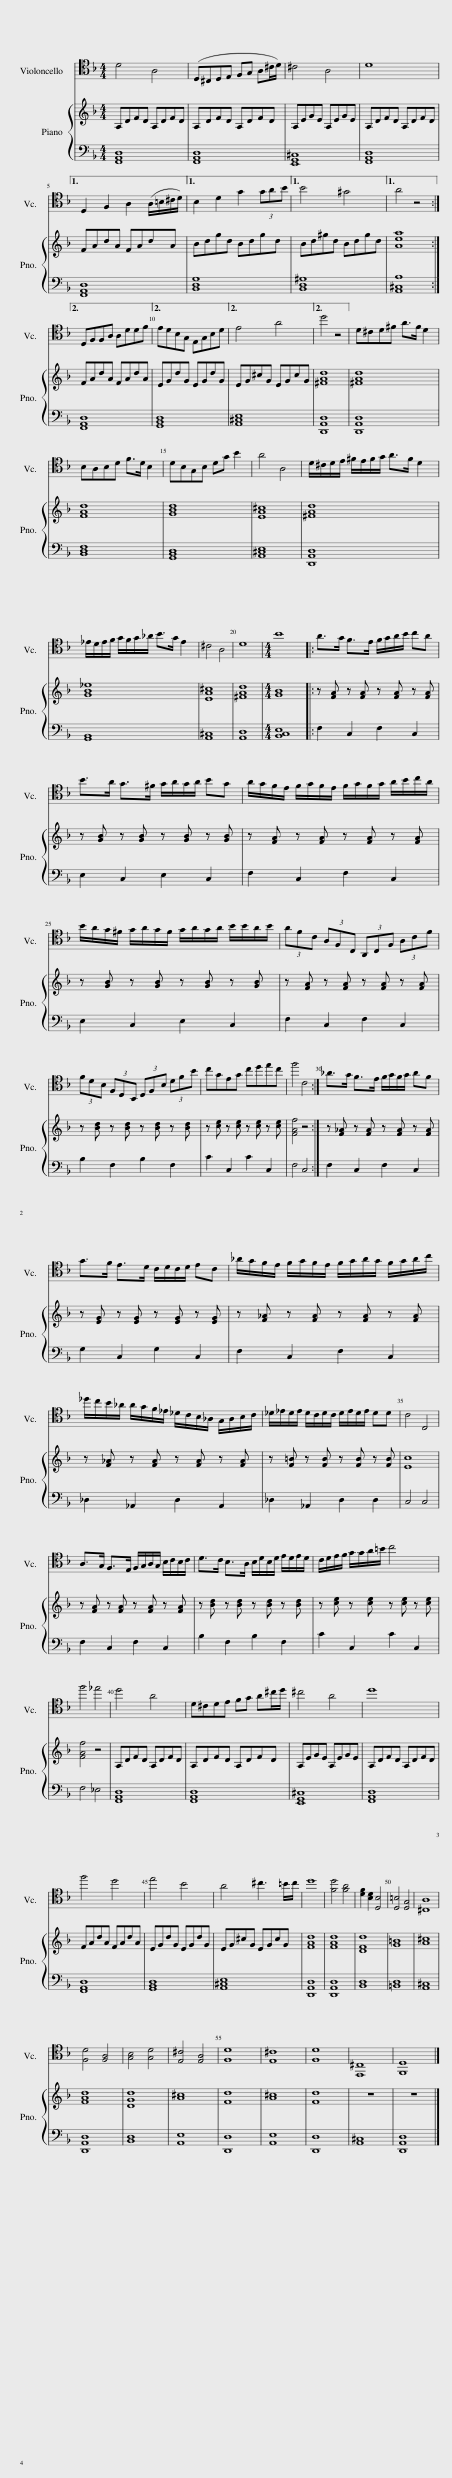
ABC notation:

X:1
%%score 1 { 2 | 3 }
L:1/8
M:4/4
I:linebreak $
K:F
V:1 tenor
V:2 treble
V:3 bass
V:1
 D4 A,4 | (D,^C,D,E, F,G, A,^C/D/) | ^C4 A,4 | D8 |1$ D,2 F,2 A,2 (A,/=B,/^C/D/) ||1 %5
 B,2 D2 G2 (3GAB ||1 B4 ^G4 ||1 A4 z4 :|2$ D,F,F,A, A,DDF ||2 EDB,G, E,G,B,D ||2 %10
 E4 A4 ||2 d4 z4 || D^CD^F A>F D2 |$ B,A,B,D F>D B,2 | DB,G,B, DG B2 | %15
 A4 A,4 | D/^C/D/E/ ^F/E/F/G/ A>F D2 |$ _E/D/E/F/ G/F/G/_A/ B>G E2 | ^C4 A,4 | D8 | %20
[M:4/4] B8 |: A>G F>E F/G/A/B/ cA |$ B>A G>^F G/A/G/A/ BG | A/G/F/E/ F/G/F/E/ F/G/F/G/ A/B/c/A/ |$ B/A/G/^F/ G/A/G/F/ G/A/G/A/ B/B/A/B/ | %25
 (3AFC (3A,F,C, (3A,,C,F, (3A,CF |$ (3FDB, (3F,D,B,, (3D,F,B, (3DFB | cGEG cdec | f4 C4 :| _A>G F>E F/G/F/G/ AF |$ %30
 G>F E>D C/D/C/D/ EC | _A/G/F/E/ F/G/F/E/ F/G/A/G/ F/G/A/c/ |$ _d/c/B/_A/ A/G/F/_E/ _D/C/B,/_A,/ G,/A,/B,/C/ | _D/_E/D/E/ D/C/D/C/ D/E/D/E/ DD | C4 C,4 |$ %35
 A,>G, F,>E, F,/G,/A,/G,/ B,/C/B,/C/ | D>C B,>A, B,/D/B,/D/ E/D/E/D/ | C/D/E/F/ G/G/A/=B/ c4 |$ f4 _e4 | d4 A4 | %40
 D^CDE FG A^c/d/ | ^c4 A4 | d8 |$ f4 d4 | e4 B4 | %45
 A4 ^c3 =B/c/ | d8 | [Fd]4 [FA]4 | [DF]2 [B,D]2 [D,B,]4 | [D,=B,]4 [D,G,]4 | %50
 [^C,A,]8 |$ [F,D]4 [F,A,]4 | [G,B,]4 [G,D]4 | [E,^C]4 [E,A,]4 | [F,D]8 | %55
 [E,^C]8 | [F,D]8 | [E,,^C,]8 | [F,,D,]8 |] %59
V:2
 A,DFD A,DFD | A,DFD A,DFD | A,EGE A,EGE | A,DFD A,DFD |1$ FAdA FAdA ||1 %5
 Bdgd Bdgd ||1 Bd^gd Bdgd ||1 [Aea]8 :|2$ FAdA FAdA ||2 EGdG EGdG ||2 %10
 EG^cG EGcG ||2 [^FAd]8 || [^FAd]8 |$ [FAd]8 | [GBd]8 | %15
 [EA^c]8 | [^FAd]8 |$ [GB_e]8 | [EA^c]8 | [^FAd]8 | %20
[M:4/4] [GB]8 |: z [FA] z [FA] z [FA] z [FA] |$ z [GB] z [GB] z [GB] z [GB] | z [FA] z [FA] z [FA] z [FA] |$ z [GB] z [GB] z [GB] z [GB] | %25
 z [FA] z [FA] z [FA] z [FA] |$ z [Bd] z [Bd] z [Bd] z [Bd] | z [ce] z [ce] z [ce] z [ce] | [FAf]4 z4 :| z [F_A] z [FA] z [FA] z [FA] |$ %30
 z [EG] z [EG] z [EG] z [EG] | z [F_A] z [FA] z [FA] z [FA] |$ z [F_A] z [FA] z [FA] z [FA] | z [F=B] z [FB] z [FB] z [FB] | [Ec]8 |$ %35
 z [FA] z [FA] z [FA] z [FA] | z [Bd] z [Bd] z [Bd] z [Bd] | z [ce] z [ce] z [ce] z [ce] |$ [FAf]4 z4 | A,DFD A,DFD | %40
 A,DFD A,DFD | A,EGE A,EGE | A,DFD A,DFD |$ FAdA FAdA | EGdG EGdG | %45
 EG^cG EGcG | [FAd]8 | [FAd]8 | [DFd]8 | [G=B]8 | %50
 [A^c]8 |$ [FAd]8 | [DGd]8 | [A^c]8 | [Fd]8 | %55
 [A^c]8 | [Fd]8 | z8 | z8 |] %59
V:3
 [F,,A,,D,]8 | [F,,A,,D,]8 | [E,,G,,^C,]8 | [F,,A,,D,]8 |1$ [F,,A,,D,]8 ||1 %5
 [B,,D,G,]8 ||1 [B,,D,^G,]8 ||1 [A,,^C,A,]8 :|2$ [F,,A,,D,]8 ||2 [G,,B,,D,]8 ||2 %10
 [A,,^C,E,]8 ||2 [D,,A,,D,]8 || [D,,A,,D,]8 |$ [B,,D,F,]8 | [G,,B,,D,]8 | %15
 [A,,^C,E,]8 | [D,,A,,D,]8 |$ [G,,B,,]8 | [A,,^C,]8 | [A,,D,]8 | %20
[M:4/4] [B,,C,E,]8 |: F,2 C,2 F,2 C,2 |$ E,2 C,2 E,2 C,2 | F,2 C,2 F,2 C,2 |$ E,2 C,2 E,2 C,2 | %25
 F,2 C,2 F,2 C,2 |$ B,2 F,2 B,2 F,2 | C2 C,2 C2 C,2 | F,4 C,4 :| F,2 C,2 F,2 C,2 |$ %30
 G,2 C,2 G,2 C,2 | F,2 C,2 F,2 C,2 |$ _D,2 _A,,2 D,2 A,,2 | _D,2 _A,,2 D,2 D,2 | C,4 C,4 |$ %35
 F,2 C,2 F,2 C,2 | B,2 F,2 B,2 F,2 | C2 C,2 C2 C,2 |$ F,4 _E,4 | [F,,A,,D,]8 | %40
 [F,,A,,D,]8 | [E,,G,,^C,]8 | [F,,A,,D,]8 |$ [F,,A,,D,]8 | [G,,B,,D,]8 | %45
 [A,,^C,E,]8 | [D,,A,,D,]8 | [D,,A,,D,]8 | [B,,D,]8 | [=B,,D,]8 | %50
 [A,,^C,]8 |$ [D,,A,,D,]8 | [B,,D,]8 | [A,,E,]8 | [D,,D,]8 | %55
 [A,,E,]8 | [D,,D,]8 | [A,,^C,]8 | [D,,A,,D,]8 |] %59
